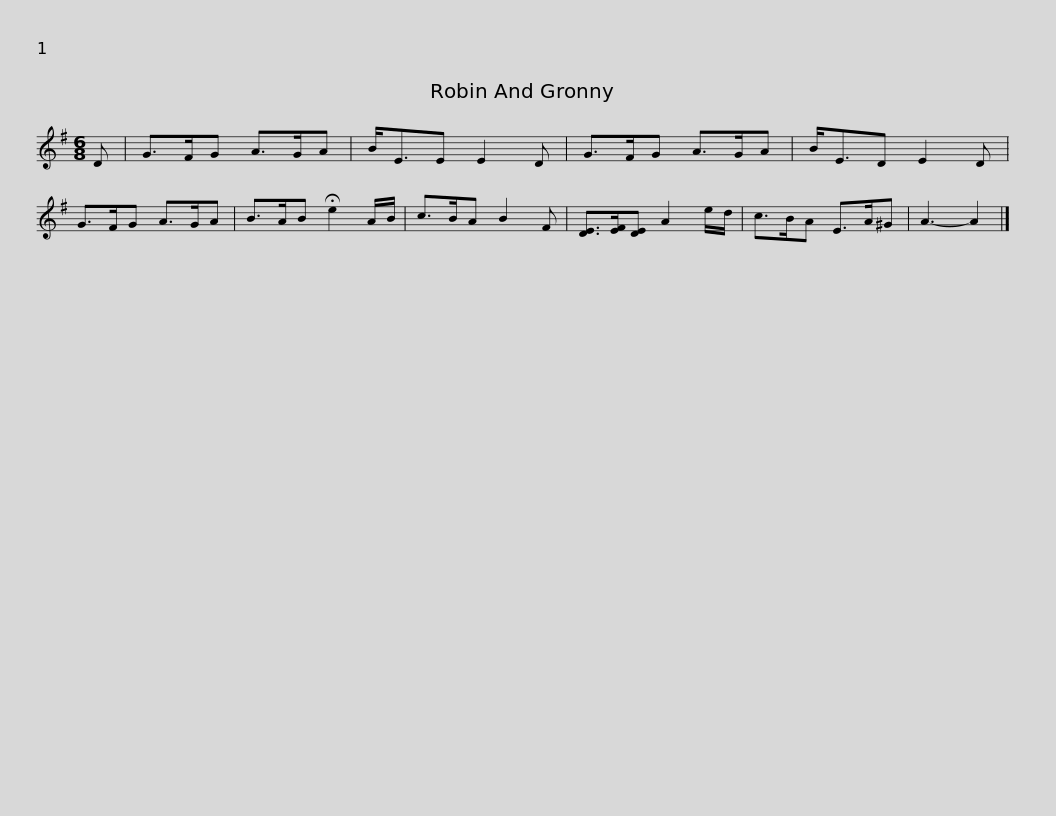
X:1
L:1/8
M:6/8
I:linebreak $
K:G
V:1 treble
V:1
 D | G>FG A>GA | B<EE E2 D | G>FG A>GA | B<ED E2 D | %5
 G>FG A>GA | B>AB !fermata!e2 A/B/ |$ c>BA B2 F | [DE]>[EF][DE] A2 e/d/ | c>BA E>A^G | %10
 A3- A2 |] %11
